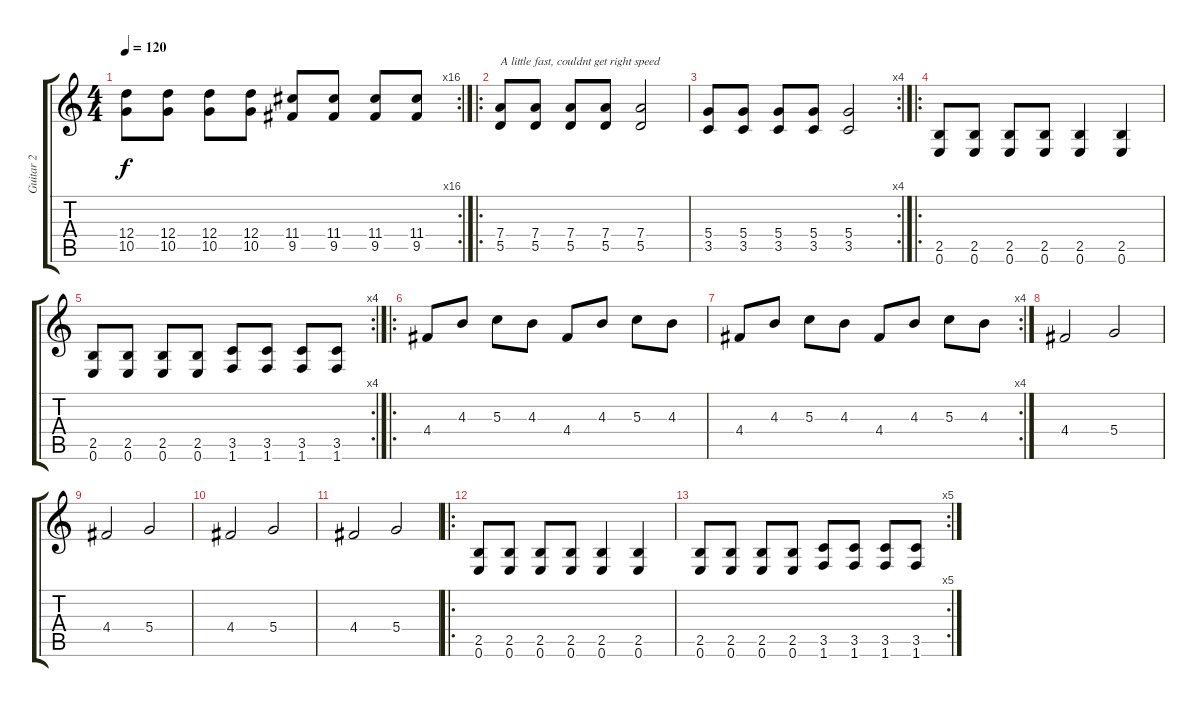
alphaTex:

\track ("Guitar 2" "Guitar 2") {instrument overdrivenguitar}
\staff {score tabs}
\tuning (E4 B3 G3 D3 A2 E2) {hide}
\rc 16
\ts (4 4)
\tempo 120
\clef g2
\ks c
(12.4 10.5).8{dy f} (12.4 10.5).8 (12.4 10.5).8 (12.4 10.5).8 (11.4 9.5).8 (11.4 9.5).8 (11.4 9.5).8 (11.4 9.5).8 |
\ro
(7.4 5.5).8{txt "A little fast, couldnt get right speed"} (7.4 5.5).8 (7.4 5.5).8 (7.4 5.5).8 (7.4 5.5).2 |
\rc 4
(5.4 3.5).8 (5.4 3.5).8 (5.4 3.5).8 (5.4 3.5).8 (5.4 3.5).2 |
\ro
(2.5 0.6).8 (2.5 0.6).8 (2.5 0.6).8 (2.5 0.6).8 (2.5 0.6).4 (2.5 0.6).4 |
\rc 4
(2.5 0.6).8 (2.5 0.6).8 (2.5 0.6).8 (2.5 0.6).8 (3.5 1.6).8 (3.5 1.6).8 (3.5 1.6).8 (3.5 1.6).8 |
\ro
4.4.8 4.3.8 5.3.8 4.3.8 4.4.8 4.3.8 5.3.8 4.3.8 |
\rc 4
4.4.8 4.3.8 5.3.8 4.3.8 4.4.8 4.3.8 5.3.8 4.3.8 |
4.4.2 5.4.2 |
4.4.2 5.4.2 |
4.4.2 5.4.2 |
4.4.2 5.4.2 |
\ro
(2.5 0.6).8 (2.5 0.6).8 (2.5 0.6).8 (2.5 0.6).8 (2.5 0.6).4 (2.5 0.6).4 |
\rc 5
(2.5 0.6).8 (2.5 0.6).8 (2.5 0.6).8 (2.5 0.6).8 (3.5 1.6).8 (3.5 1.6).8 (3.5 1.6).8 (3.5 1.6).8
